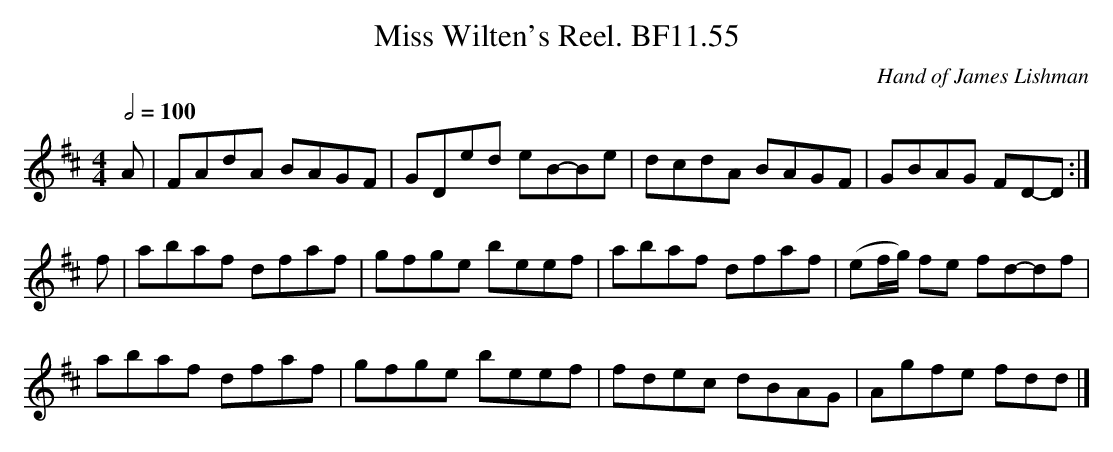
X:1
T:Miss Wilten's Reel. BF11.55
M:4/4
Q:1/2=100
C:Hand of James Lishman
K:D
A|FAdA BAGF|GDed eB-Be|dcdA BAGF|GBAG FD-D:|
f|abaf dfaf|gfge beef|abaf dfaf|(ef/g/) fe fd-df|
abaf dfaf|gfge beef|fdec dBAG|Agfe fdd|]
